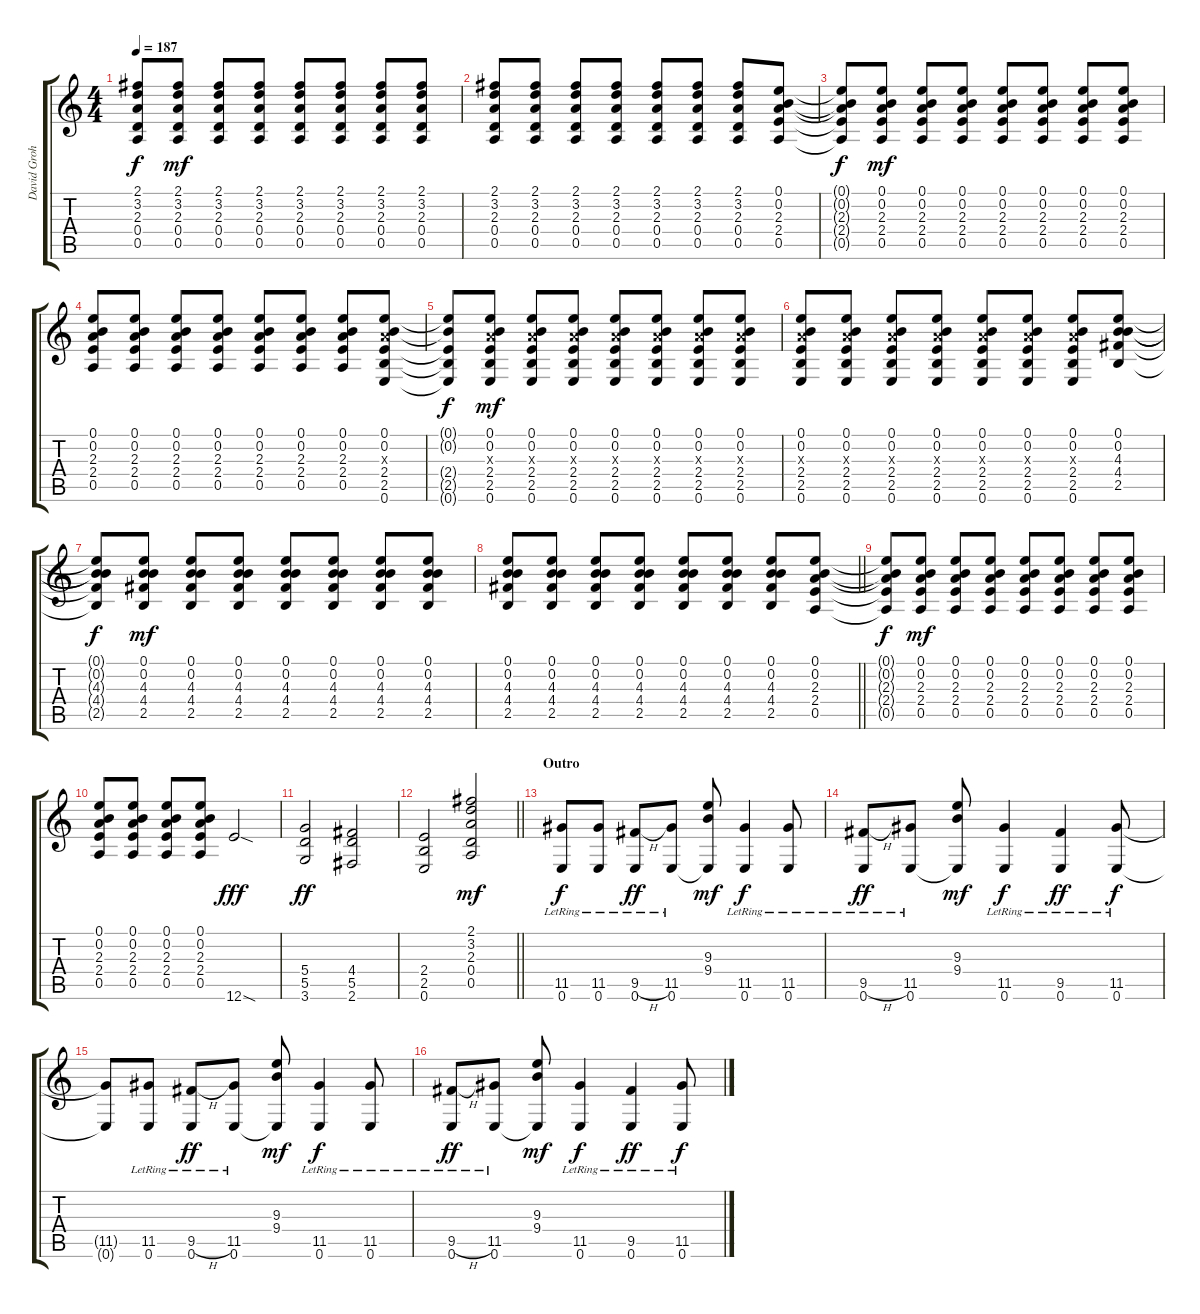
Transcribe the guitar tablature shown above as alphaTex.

\track ("David Grohl" "David Groh") {instrument distortionguitar}
\staff {score tabs}
\tuning (E4 B3 G3 D3 A2 E2) {hide}
\ts (4 4)
\tempo 187
\clef g2
\ks c
(2.1{t} 3.2{t} 2.3{t} 0.4{t} 0.5{t}).8{dy f} (2.1 3.2 2.3 0.4 0.5).8{dy mf} (2.1 3.2 2.3 0.4 0.5).8 (2.1 3.2 2.3 0.4 0.5).8 (2.1 3.2 2.3 0.4 0.5).8 (2.1 3.2 2.3 0.4 0.5).8 (2.1 3.2 2.3 0.4 0.5).8 (2.1 3.2 2.3 0.4 0.5).8 |
(2.1 3.2 2.3 0.4 0.5).8 (2.1 3.2 2.3 0.4 0.5).8 (2.1 3.2 2.3 0.4 0.5).8 (2.1 3.2 2.3 0.4 0.5).8 (2.1 3.2 2.3 0.4 0.5).8 (2.1 3.2 2.3 0.4 0.5).8 (2.1 3.2 2.3 0.4 0.5).8 (0.1 0.2 2.3 2.4 0.5).8 |
(0.1{t} 0.2{t} 2.3{t} 2.4{t} 0.5{t}).8{dy f} (0.1 0.2 2.3 2.4 0.5).8{dy mf} (0.1 0.2 2.3 2.4 0.5).8 (0.1 0.2 2.3 2.4 0.5).8 (0.1 0.2 2.3 2.4 0.5).8 (0.1 0.2 2.3 2.4 0.5).8 (0.1 0.2 2.3 2.4 0.5).8 (0.1 0.2 2.3 2.4 0.5).8 |
(0.1 0.2 2.3 2.4 0.5).8 (0.1 0.2 2.3 2.4 0.5).8 (0.1 0.2 2.3 2.4 0.5).8 (0.1 0.2 2.3 2.4 0.5).8 (0.1 0.2 2.3 2.4 0.5).8 (0.1 0.2 2.3 2.4 0.5).8 (0.1 0.2 2.3 2.4 0.5).8 (0.1 0.2 2.3{x} 2.4 2.5 0.6).8 |
(0.1{t} 0.2{t} 2.4{t} 2.5{t} 0.6{t}).8{dy f} (0.1 0.2 2.3{x} 2.4 2.5 0.6).8{dy mf} (0.1 0.2 2.3{x} 2.4 2.5 0.6).8 (0.1 0.2 2.3{x} 2.4 2.5 0.6).8 (0.1 0.2 2.3{x} 2.4 2.5 0.6).8 (0.1 0.2 2.3{x} 2.4 2.5 0.6).8 (0.1 0.2 2.3{x} 2.4 2.5 0.6).8 (0.1 0.2 2.3{x} 2.4 2.5 0.6).8 |
(0.1 0.2 2.3{x} 2.4 2.5 0.6).8 (0.1 0.2 2.3{x} 2.4 2.5 0.6).8 (0.1 0.2 2.3{x} 2.4 2.5 0.6).8 (0.1 0.2 2.3{x} 2.4 2.5 0.6).8 (0.1 0.2 2.3{x} 2.4 2.5 0.6).8 (0.1 0.2 2.3{x} 2.4 2.5 0.6).8 (0.1 0.2 2.3{x} 2.4 2.5 0.6).8 (0.1 0.2 4.3 4.4 2.5).8 |
(0.1{t} 0.2{t} 4.3{t} 4.4{t} 2.5{t}).8{dy f} (0.1 0.2 4.3 4.4 2.5).8{dy mf} (0.1 0.2 4.3 4.4 2.5).8 (0.1 0.2 4.3 4.4 2.5).8 (0.1 0.2 4.3 4.4 2.5).8 (0.1 0.2 4.3 4.4 2.5).8 (0.1 0.2 4.3 4.4 2.5).8 (0.1 0.2 4.3 4.4 2.5).8 |
\barLineRight lightlight
(0.1 0.2 4.3 4.4 2.5).8 (0.1 0.2 4.3 4.4 2.5).8 (0.1 0.2 4.3 4.4 2.5).8 (0.1 0.2 4.3 4.4 2.5).8 (0.1 0.2 4.3 4.4 2.5).8 (0.1 0.2 4.3 4.4 2.5).8 (0.1 0.2 4.3 4.4 2.5).8 (0.1 0.2 2.3 2.4 0.5).8 |
(0.1{t} 0.2{t} 2.3{t} 2.4{t} 0.5{t}).8{dy f} (0.1 0.2 2.3 2.4 0.5).8{dy mf} (0.1 0.2 2.3 2.4 0.5).8 (0.1 0.2 2.3 2.4 0.5).8 (0.1 0.2 2.3 2.4 0.5).8 (0.1 0.2 2.3 2.4 0.5).8 (0.1 0.2 2.3 2.4 0.5).8 (0.1 0.2 2.3 2.4 0.5).8 |
(0.1 0.2 2.3 2.4 0.5).8 (0.1 0.2 2.3 2.4 0.5).8 (0.1 0.2 2.3 2.4 0.5).8 (0.1 0.2 2.3 2.4 0.5).8 12.6{sod}.2{dy fff} |
(5.4 5.5 3.6).2{dy ff} (4.4 5.5 2.6).2 |
\barLineRight lightlight
(2.4 2.5 0.6).2 (2.1 3.2 2.3 0.4 0.5).2{dy mf} |
\section ("" "Outro")
(11.5{lr} 0.6{lr}).8{dy f volume 11} (11.5{lr} 0.6{lr}).8 (9.5{h lr} 0.6{lr}).8{dy ff} (11.5{lr} 0.6{lr}).8 (9.3 9.4 0.6{t}).8{dy mf} (11.5{lr} 0.6{lr}).4{dy f} (11.5{lr} 0.6{lr}).8 |
(9.5{h lr} 0.6{lr}).8{dy ff} (11.5{lr} 0.6{lr}).8 (9.3 9.4 0.6{t}).8{dy mf} (11.5{lr} 0.6{lr}).4{dy f} (9.5{lr} 0.6{lr}).4{dy ff} (11.5{lr} 0.6{lr}).8{dy f} |
(11.5{t} 0.6{t}).8 (11.5{lr} 0.6{lr}).8 (9.5{h lr} 0.6{lr}).8{dy ff} (11.5{lr} 0.6{lr}).8 (9.3 9.4 0.6{t}).8{dy mf} (11.5{lr} 0.6{lr}).4{dy f} (11.5{lr} 0.6{lr}).8 |
(9.5{h lr} 0.6{lr}).8{dy ff} (11.5{lr} 0.6{lr}).8 (9.3 9.4 0.6{t}).8{dy mf} (11.5{lr} 0.6{lr}).4{dy f} (9.5{lr} 0.6{lr}).4{dy ff} (11.5{lr} 0.6{lr}).8{dy f}
